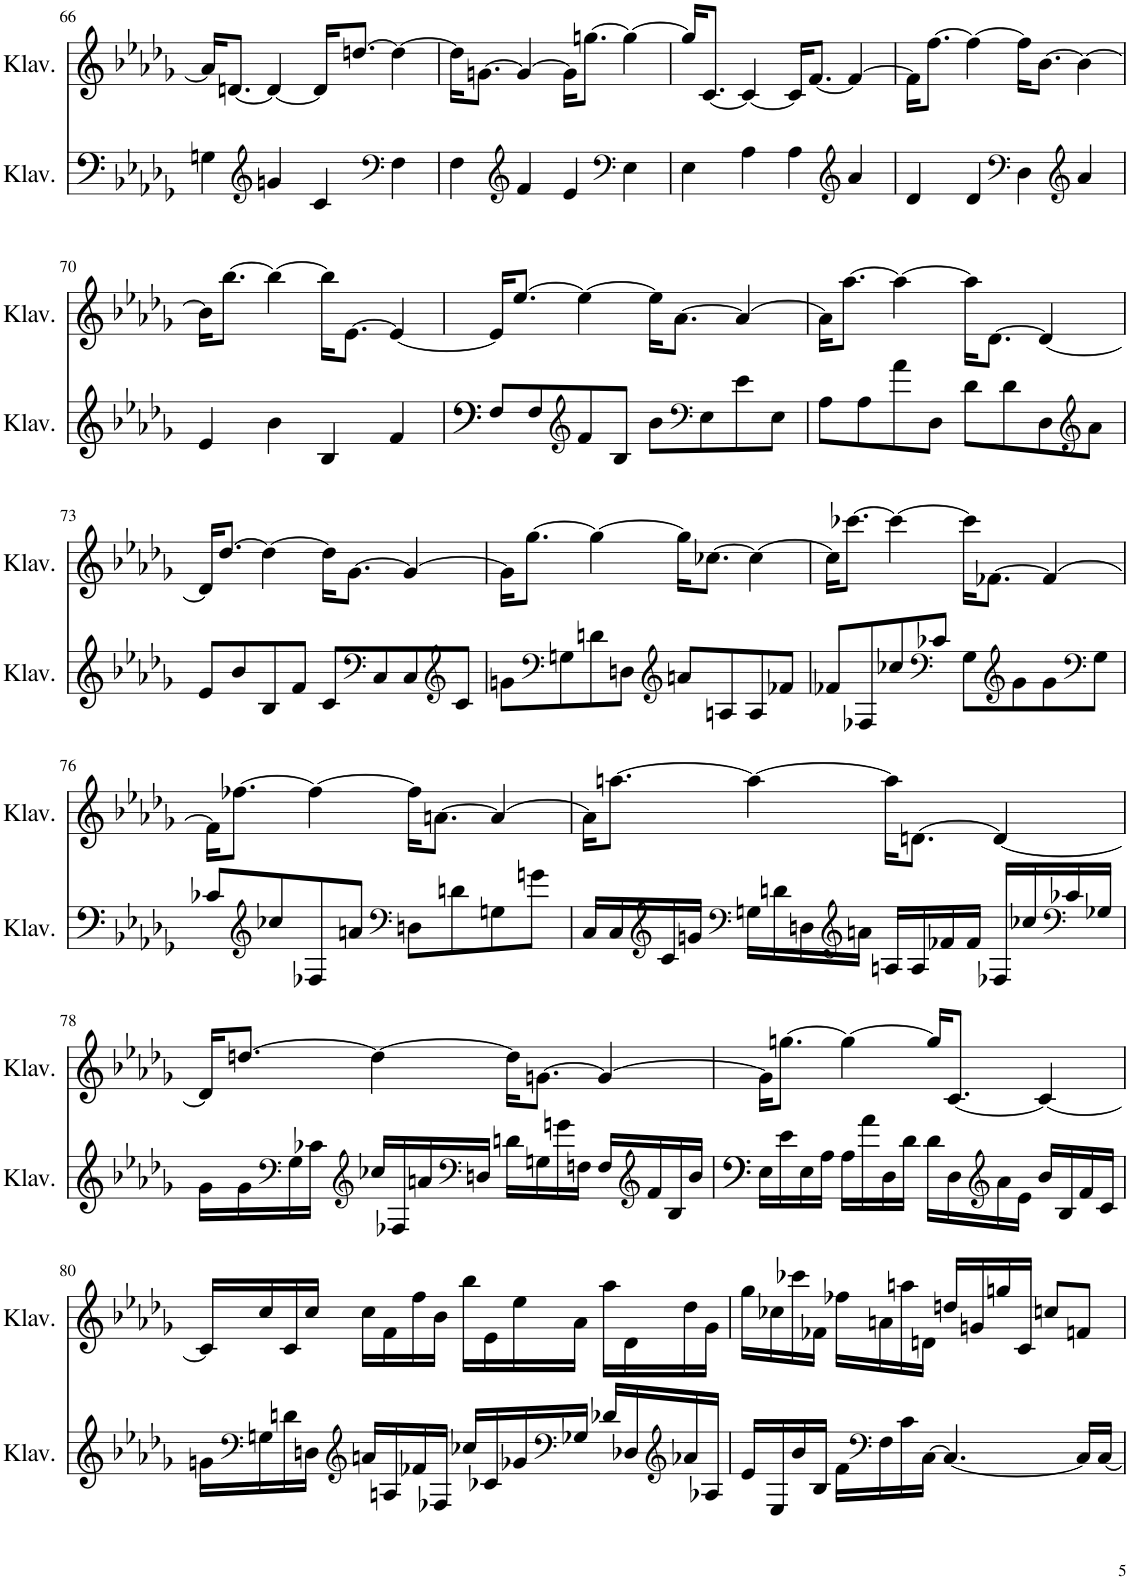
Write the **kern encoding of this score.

**kern	**kern
*part2	*part1
*staff2	*staff1
*I"Klavier	*I"Klavier
*I'Klav.	*I'Klav.
!!LO:PB:g=z
*clefF4	*clefG2
*k[b-e-a-d-g-]	*k[b-e-a-d-g-]
*M4/4	*M4/4
=66	=66
4Gn\	16a/KL]
.	[8.dn/J
*clefG2	*
4gn/	4d/_
4c/	16d/KL]
.	[8.ddn/J
*clefF4	*
4F\	4dd\_
=67	=67
4F\	16dd\KL]
.	[8.gn\J
*clefG2	*
4f/	4g/_
4e-/	16g\KL]
.	[8.ggn\J
*clefF4	*
4E-\	4gg\_
=68	=68
4E-\	16gg/KL]
.	[8.c/J
4A-\	4c/_
4A-\	16c/KL]
.	[8.f/J
*clefG2	*
4a-/	4f/_
=69	=69
4d-/	16f\KL]
.	[8.ff\J
4d-/	4ff\_
*clefF4	*
4D-\	16ff\KL]
.	[8.b-\J
*clefG2	*
4a-/	4b-\_
!!LO:LB:g=z
=70	=70
4e-/	16b-\KL]
.	[8.bb-\J
4b-\	4bb-\_
4B-/	16bb-\KL]
.	[8.e-\J
4f/	4e-/_
=71	=71
8F/L	16e-/KL]
.	[8.ee-/J
8F/	.
*clefG2	*
8f/	4ee-\_
8B-/J	.
8b-\L	16ee-\KL]
.	[8.a-\J
*clefF4	*
8E-\	.
8e-\	4a-/_
8E-\J	.
=72	=72
8A-\L	16a-\KL]
.	[8.aa-\J
8A-\	.
8a-\	4aa-\_
8D-\J	.
8d-\L	16aa-\KL]
.	[8.d-\J
8d-\	.
8D-\	4d-/_
*clefG2	*
8a-\J	.
!!LO:LB:g=z
=73	=73
8e-/L	16d-/KL]
.	[8.dd-/J
8b-/	.
8B-/	4dd-\_
8f/J	.
8c/L	16dd-\KL]
.	[8.g-\J
*clefF4	*
8C/	.
8C/	4g-/_
*clefG2	*
8c/J	.
=74	=74
8gn\L	16g-\KL]
.	[8.gg-\J
*clefF4	*
8Gn\	.
8dn\	4gg-\_
8Dn\J	.
*clefG2	*
8an/L	16gg-\KL]
.	[8.cc-X\J
8An/	.
8A/	4cc-\_
8f-X/J	.
=75	=75
8f-X/L	16cc-\KL]
.	[8.ccc-X\J
8F-X/	.
8cc-X/	4ccc-\_
*clefF4	*
8c-X/J	.
8G-\L	16ccc-\KL]
.	[8.f-X\J
*clefG2	*
8g-\	.
8g-\	4f-/_
*clefF4	*
8G-\J	.
!!LO:LB:g=z
=76	=76
8c-X/L	16f-\KL]
.	[8.ff-X\J
*clefG2	*
8cc-X/	.
8F-X/	4ff-\_
8an/J	.
*clefF4	*
8Dn\L	16ff-\KL]
.	[8.an\J
8dn\	.
8Gn\	4a/_
8gn\J	.
=77	=77
16C/LL	16a\KL]
16C/	[8.aan\J
*clefG2	*
16c/	.
16gn/JJ	.
*clefF4	*
16Gn\LL	4aa\_
16dn\	.
16Dn\	.
*clefG2	*
16an\JJ	.
16An/LL	16aa\KL]
16A/	[8.dn\J
16f-X/	.
16f-/JJ	.
16F-X/LL	4d/_
16cc-X/	.
*clefF4	*
16c-X/	.
16G-X/JJ	.
!!LO:LB:g=z
=78	=78
16g-\LL	16d/KL]
16g-\	[8.ddn/J
*clefF4	*
16G-\	.
16c-X\JJ	.
*clefG2	*
16cc-X/LL	4dd\_
16F-X/	.
16an/	.
*clefF4	*
16Dn/JJ	.
16dn\LL	16dd\KL]
16Gn\	[8.gn\J
16gn\	.
16Fn\JJ	.
16F/LL	4g/_
*clefG2	*
16f/	.
16B-/	.
16b-/JJ	.
=79	=79
16E-\LL	16g\KL]
16e-\	[8.ggn\J
16E-\	.
16A-\JJ	.
16A-\LL	4gg\_
16a-\	.
16D-\	.
16d-\JJ	.
16d-\LL	16gg/KL]
16D-\	[8.c/J
*clefG2	*
16a-\	.
16e-\JJ	.
16b-/LL	4c/_
16B-/	.
16f/	.
16c/JJ	.
!!LO:LB:g=z
=80	=80
16gn\LL	16c/LL]
*clefF4	*
16Gn\	16cc/
16dn\	16c/
16Dn\JJ	16cc/JJ
*clefG2	*
16an/LL	16cc\LL
16An/	16f\
16f-X/	16ff\
16F-X/JJ	16b-\JJ
16cc-X/LL	16bb-\LL
16c-X/	16e-\
16g-X/	16ee-\
*clefF4	*
16G-X/JJ	16a-\JJ
16d-X/LL	16aa-\LL
16D-X/	16d-\
*clefG2	*
16a-X/	16dd-\
16A-X/JJ	16g-\JJ
=81	=81
16e-/LL	16gg-\LL
16E-/	16cc-X\
16b-/	16ccc-X\
16B-/JJ	16f-X\JJ
16f\LL	16ff-X\LL
*clefF4	*
16F\	16an\
16c\	16aan\
[16C\JJ	16dn\JJ
4.C/_	16ddn/LL
.	16gn/
.	16ggn/
.	16c/JJ
.	8ccn/L
16C/LL]	8fn/J
[16C/JJ	.
=	=
*-	*-
